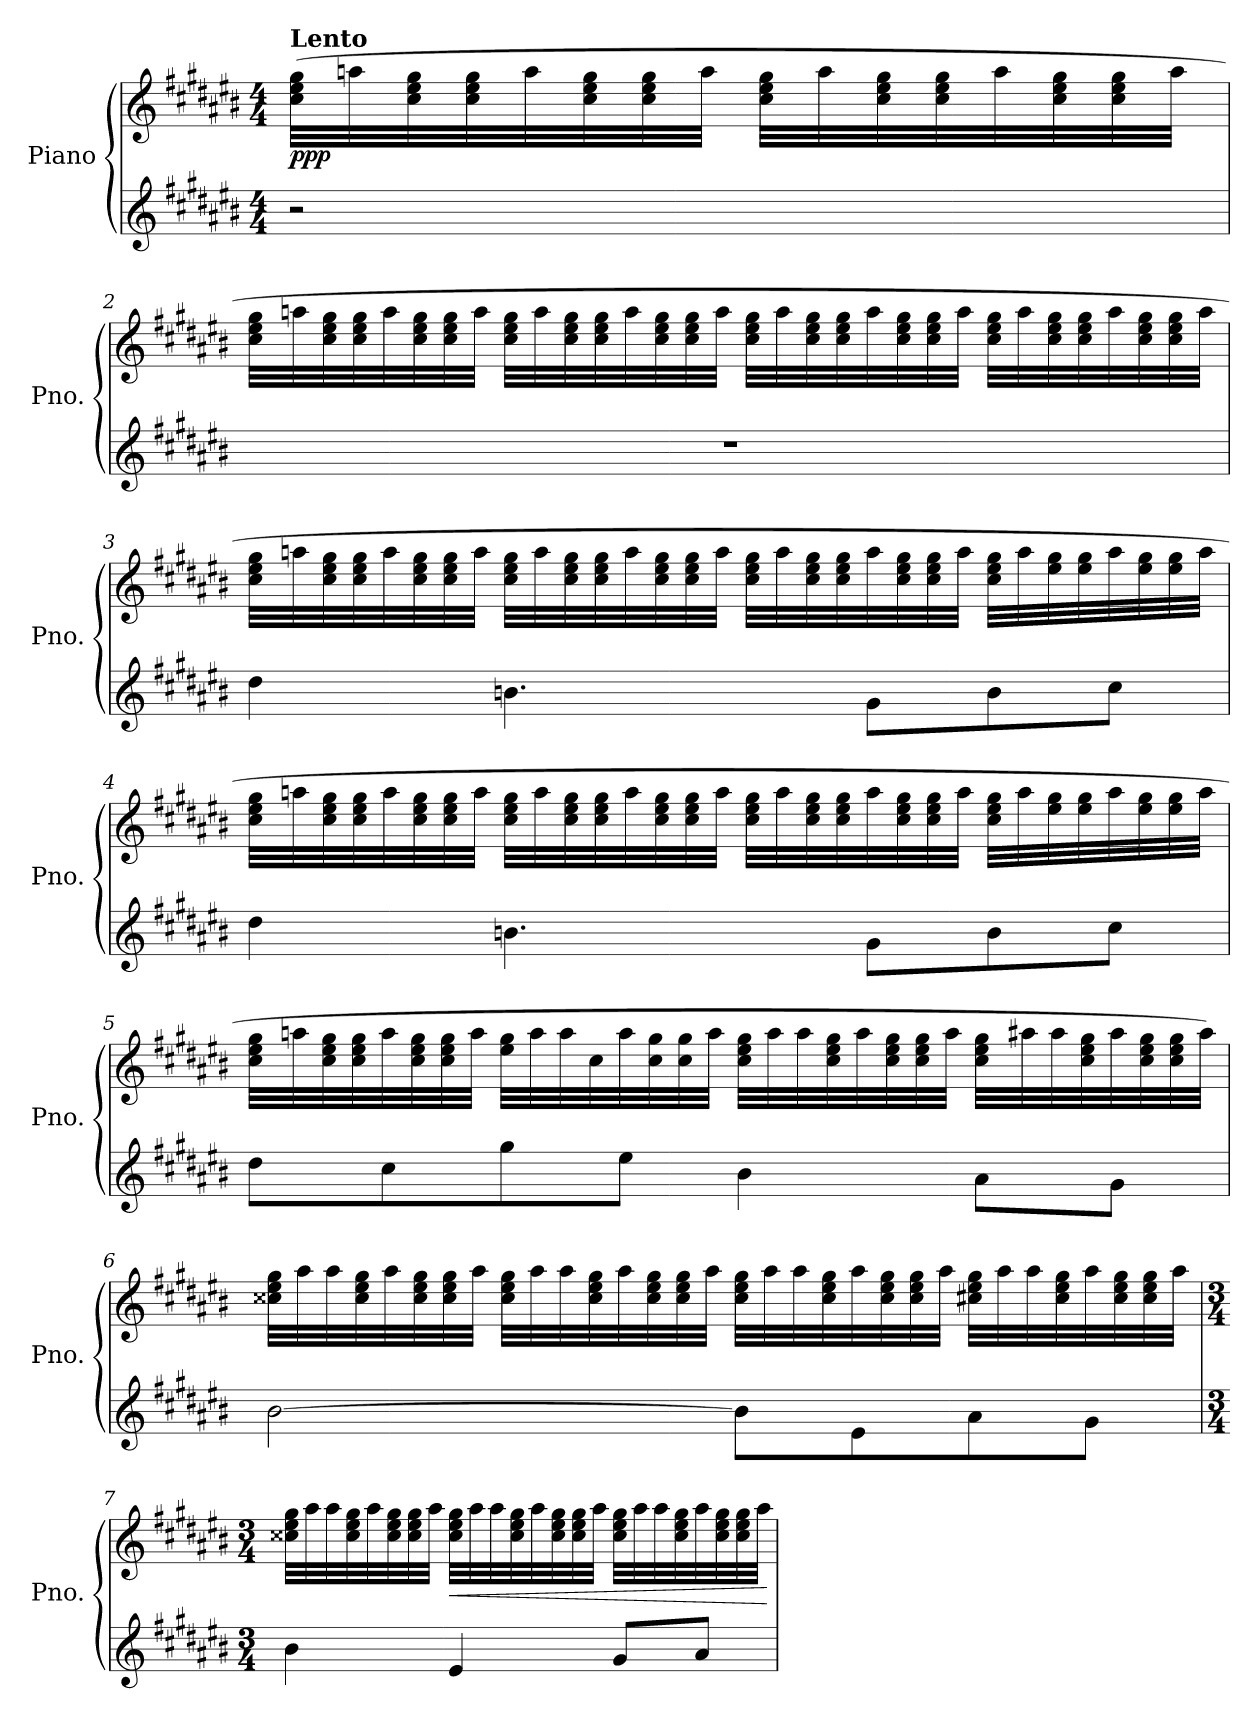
**kern	**kern	**dynam
*part1	*part1	*part1
*staff2	*staff1	*staff1/2
*I"Piano	*	*
*I'Pno.	*	*
*clefG2	*clefG2	*
*k[f#c#g#d#a#e#b#]	*k[f#c#g#d#a#e#b#]	*
*M4/4	*M4/4	*
=1	=1	=1
!	!LO:TX:a:B:t=Lento	!
!	!	!LO:DY:b
2r	(>32cc#\ 32ee#\ 32gg#\LLL	ppp
.	32aan\	.
.	32cc#\ 32ee#\ 32gg#\	.
.	32cc#\ 32ee#\ 32gg#\	.
.	32aa\	.
.	32cc#\ 32ee#\ 32gg#\	.
.	32cc#\ 32ee#\ 32gg#\	.
.	32aa\JJJ	.
.	32cc#\ 32ee#\ 32gg#\LLL	.
.	32aa\	.
.	32cc#\ 32ee#\ 32gg#\	.
.	32cc#\ 32ee#\ 32gg#\	.
.	32aa\	.
.	32cc#\ 32ee#\ 32gg#\	.
.	32cc#\ 32ee#\ 32gg#\	.
.	32aa\JJJ	.
!!LO:LB:g=z
=2	=2	=2
1r	32cc#\ 32ee#\ 32gg#\LLL	.
.	32aan\	.
.	32cc#\ 32ee#\ 32gg#\	.
.	32cc#\ 32ee#\ 32gg#\	.
.	32aa\	.
.	32cc#\ 32ee#\ 32gg#\	.
.	32cc#\ 32ee#\ 32gg#\	.
.	32aa\JJJ	.
.	32cc#\ 32ee#\ 32gg#\LLL	.
.	32aa\	.
.	32cc#\ 32ee#\ 32gg#\	.
.	32cc#\ 32ee#\ 32gg#\	.
.	32aa\	.
.	32cc#\ 32ee#\ 32gg#\	.
.	32cc#\ 32ee#\ 32gg#\	.
.	32aa\JJJ	.
.	32cc#\ 32ee#\ 32gg#\LLL	.
.	32aa\	.
.	32cc#\ 32ee#\ 32gg#\	.
.	32cc#\ 32ee#\ 32gg#\	.
.	32aa\	.
.	32cc#\ 32ee#\ 32gg#\	.
.	32cc#\ 32ee#\ 32gg#\	.
.	32aa\JJJ	.
.	32cc#\ 32ee#\ 32gg#\LLL	.
.	32aa\	.
.	32cc#\ 32ee#\ 32gg#\	.
.	32cc#\ 32ee#\ 32gg#\	.
.	32aa\	.
.	32cc#\ 32ee#\ 32gg#\	.
.	32cc#\ 32ee#\ 32gg#\	.
.	32aa\JJJ	.
!!LO:LB:g=z
=3	=3	=3
4dd#\	32cc#\ 32ee#\ 32gg#\LLL	.
.	32aan\	.
.	32cc#\ 32ee#\ 32gg#\	.
.	32cc#\ 32ee#\ 32gg#\	.
.	32aa\	.
.	32cc#\ 32ee#\ 32gg#\	.
.	32cc#\ 32ee#\ 32gg#\	.
.	32aa\JJJ	.
4.bn\	32cc#\ 32ee#\ 32gg#\LLL	.
.	32aa\	.
.	32cc#\ 32ee#\ 32gg#\	.
.	32cc#\ 32ee#\ 32gg#\	.
.	32aa\	.
.	32cc#\ 32ee#\ 32gg#\	.
.	32cc#\ 32ee#\ 32gg#\	.
.	32aa\JJJ	.
.	32cc#\ 32ee#\ 32gg#\LLL	.
.	32aa\	.
.	32cc#\ 32ee#\ 32gg#\	.
.	32cc#\ 32ee#\ 32gg#\	.
8g#\L	32aa\	.
.	32cc#\ 32ee#\ 32gg#\	.
.	32cc#\ 32ee#\ 32gg#\	.
.	32aa\JJJ	.
8b\	32cc#\ 32ee#\ 32gg#\LLL	.
.	32aa\	.
.	32ee#\ 32gg#\	.
.	32ee#\ 32gg#\	.
8cc#\J	32aa\	.
.	32ee#\ 32gg#\	.
.	32ee#\ 32gg#\	.
.	32aa\JJJ	.
!!LO:LB:g=z
=4	=4	=4
4dd#\	32cc#\ 32ee#\ 32gg#\LLL	.
.	32aan\	.
.	32cc#\ 32ee#\ 32gg#\	.
.	32cc#\ 32ee#\ 32gg#\	.
.	32aa\	.
.	32cc#\ 32ee#\ 32gg#\	.
.	32cc#\ 32ee#\ 32gg#\	.
.	32aa\JJJ	.
4.bn\	32cc#\ 32ee#\ 32gg#\LLL	.
.	32aa\	.
.	32cc#\ 32ee#\ 32gg#\	.
.	32cc#\ 32ee#\ 32gg#\	.
.	32aa\	.
.	32cc#\ 32ee#\ 32gg#\	.
.	32cc#\ 32ee#\ 32gg#\	.
.	32aa\JJJ	.
.	32cc#\ 32ee#\ 32gg#\LLL	.
.	32aa\	.
.	32cc#\ 32ee#\ 32gg#\	.
.	32cc#\ 32ee#\ 32gg#\	.
8g#\L	32aa\	.
.	32cc#\ 32ee#\ 32gg#\	.
.	32cc#\ 32ee#\ 32gg#\	.
.	32aa\JJJ	.
8b\	32cc#\ 32ee#\ 32gg#\LLL	.
.	32aa\	.
.	32ee#\ 32gg#\	.
.	32ee#\ 32gg#\	.
8cc#\J	32aa\	.
.	32ee#\ 32gg#\	.
.	32ee#\ 32gg#\	.
.	32aa\JJJ	.
!!LO:LB:g=z
=5	=5	=5
8dd#\L	32cc#\ 32ee#\ 32gg#\LLL	.
.	32aan\	.
.	32cc#\ 32ee#\ 32gg#\	.
.	32cc#\ 32ee#\ 32gg#\	.
8cc#\	32aa\	.
.	32cc#\ 32ee#\ 32gg#\	.
.	32cc#\ 32ee#\ 32gg#\	.
.	32aa\JJJ	.
8gg#\	32ee#\ 32gg#\LLL	.
.	32aa\	.
.	32aa\	.
.	32cc#\	.
8ee#\J	32aa\	.
.	32cc#\ 32gg#\	.
.	32cc#\ 32gg#\	.
.	32aa\JJJ	.
4b#i\	32cc#\ 32ee#\ 32gg#\LLL	.
.	32aa\	.
.	32aa\	.
.	32cc#\ 32ee#\ 32gg#\	.
.	32aa\	.
.	32cc#\ 32ee#\ 32gg#\	.
.	32cc#\ 32ee#\ 32gg#\	.
.	32aa\JJJ	.
8a#\L	32cc#\ 32ee#\ 32gg#\LLL	.
.	32aa#X\	.
.	32aa#\	.
.	32cc#\ 32ee#\ 32gg#\	.
8g#\J	32aa#\	.
.	32cc#\ 32ee#\ 32gg#\	.
.	32cc#\ 32ee#\ 32gg#\	.
.	32aa#\JJJ)	.
!!LO:LB:g=z
=6	=6	=6
[2b#\	32cc##X\ 32ee#\ 32gg#\LLL	.
.	32aa#\	.
.	32aa#\	.
.	32cc##\ 32ee#\ 32gg#\	.
.	32aa#\	.
.	32cc##\ 32ee#\ 32gg#\	.
.	32cc##\ 32ee#\ 32gg#\	.
.	32aa#\JJJ	.
.	32cc##\ 32ee#\ 32gg#\LLL	.
.	32aa#\	.
.	32aa#\	.
.	32cc##\ 32ee#\ 32gg#\	.
.	32aa#\	.
.	32cc##\ 32ee#\ 32gg#\	.
.	32cc##\ 32ee#\ 32gg#\	.
.	32aa#\JJJ	.
8b#\L]	32cc##\ 32ee#\ 32gg#\LLL	.
.	32aa#\	.
.	32aa#\	.
.	32cc##\ 32ee#\ 32gg#\	.
8e#\	32aa#\	.
.	32cc##\ 32ee#\ 32gg#\	.
.	32cc##\ 32ee#\ 32gg#\	.
.	32aa#\JJJ	.
8a#\	32cc#X\ 32ee#\ 32gg#\LLL	.
.	32aa#\	.
.	32aa#\	.
.	32cc#\ 32ee#\ 32gg#\	.
8g#\J	32aa#\	.
.	32cc#\ 32ee#\ 32gg#\	.
.	32cc#\ 32ee#\ 32gg#\	.
.	32aa#\JJJ	.
!!LO:PB:g=z
=7	=7	=7
*M3/4	*M3/4	*
4b#\	32cc##X\ 32ee#\ 32gg#\LLL	.
.	32aa#\	.
.	32aa#\	.
.	32cc##\ 32ee#\ 32gg#\	.
.	32aa#\	.
.	32cc##\ 32ee#\ 32gg#\	.
.	32cc##\ 32ee#\ 32gg#\	.
.	32aa#\JJJ	.
!	!	!LO:HP:b
4e#/	32cc##\ 32ee#\ 32gg#\LLL	<
.	32aa#\	.
.	32aa#\	.
.	32cc##\ 32ee#\ 32gg#\	.
.	32aa#\	.
.	32cc##\ 32ee#\ 32gg#\	.
.	32cc##\ 32ee#\ 32gg#\	.
.	32aa#\JJJ	.
8g#/L	32cc##\ 32ee#\ 32gg#\LLL	.
.	32aa#\	.
.	32aa#\	.
.	32cc##\ 32ee#\ 32gg#\	.
8a#/J	32aa#\	.
.	32cc##\ 32ee#\ 32gg#\	.
.	32cc##\ 32ee#\ 32gg#\	.
.	32aa#\JJJ	.
.	.	[
=	=	=
*-	*-	*-
